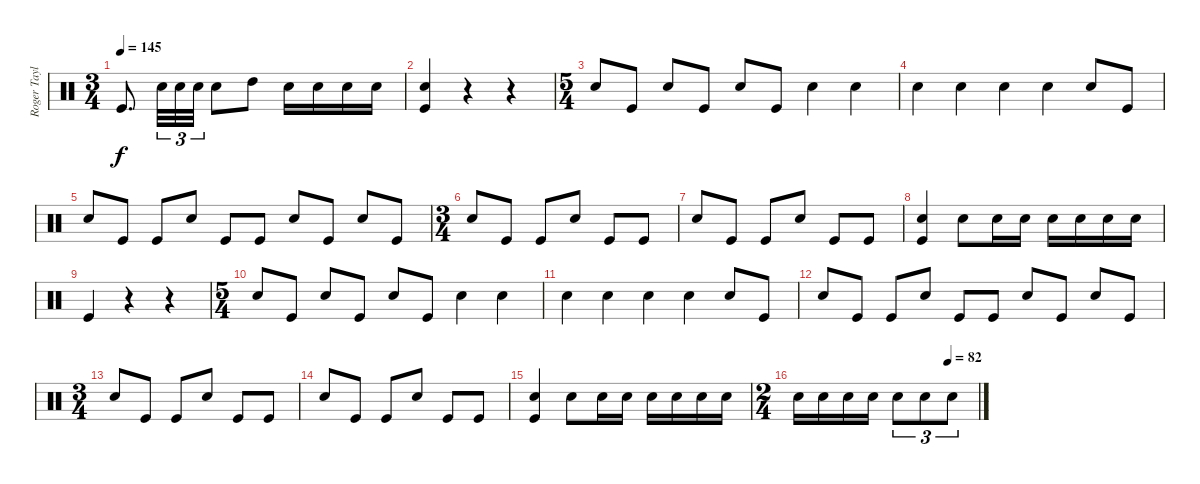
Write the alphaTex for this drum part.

\track ("Roger Taylor" "Roger Tayl") {instrument percussion}
\staff {score}
\articulation defaults
\ts (3 4)
\tempo 145
\clef neutral
\ks c "Kick (hit)".8{d dy f} "Snare (hit) 2".32{tu (3 2)} "Snare (hit) 2".32{tu (3 2)} "Snare (hit) 2".32{tu (3 2)} "Snare (hit) 2".8 "High Tom (hit)".8 "Snare (hit) 2".16 "Snare (hit) 2".16 "Snare (hit) 2".16 "Snare (hit) 2".16
|
("Snare (hit) 2" "Kick (hit)").4 r.4 r.4 |
\ts (5 4)
"Snare (hit) 2".8 "Kick (hit)".8 "Snare (hit) 2".8 "Kick (hit)".8 "Snare (hit) 2".8 "Kick (hit)".8 "Snare (hit) 2".4 "Snare (hit) 2".4 |
"Snare (hit) 2".4 "Snare (hit) 2".4 "Snare (hit) 2".4 "Snare (hit) 2".4 "Snare (hit) 2".8 "Kick (hit)".8 |
"Snare (hit) 2".8 "Kick (hit)".8 "Kick (hit)".8 "Snare (hit) 2".8 "Kick (hit)".8 "Kick (hit)".8 "Snare (hit) 2".8 "Kick (hit)".8 "Snare (hit) 2".8 "Kick (hit)".8 |
\ts (3 4)
"Snare (hit) 2".8 "Kick (hit)".8 "Kick (hit)".8 "Snare (hit) 2".8 "Kick (hit)".8 "Kick (hit)".8 |
"Snare (hit) 2".8 "Kick (hit)".8 "Kick (hit)".8 "Snare (hit) 2".8 "Kick (hit)".8 "Kick (hit)".8 |
("Snare (hit) 2" "Kick (hit)").4 "Snare (hit) 2".8 "Snare (hit) 2".16 "Snare (hit) 2".16 "Snare (hit) 2".16 "Snare (hit) 2".16 "Snare (hit) 2".16 "Snare (hit) 2".16 |
"Kick (hit)".4 r.4 r.4 |
\ts (5 4)
"Snare (hit) 2".8 "Kick (hit)".8 "Snare (hit) 2".8 "Kick (hit)".8 "Snare (hit) 2".8 "Kick (hit)".8 "Snare (hit) 2".4 "Snare (hit) 2".4 |
"Snare (hit) 2".4 "Snare (hit) 2".4 "Snare (hit) 2".4 "Snare (hit) 2".4 "Snare (hit) 2".8 "Kick (hit)".8 |
"Snare (hit) 2".8 "Kick (hit)".8 "Kick (hit)".8 "Snare (hit) 2".8 "Kick (hit)".8 "Kick (hit)".8 "Snare (hit) 2".8 "Kick (hit)".8 "Snare (hit) 2".8 "Kick (hit)".8 |
\ts (3 4)
"Snare (hit) 2".8 "Kick (hit)".8 "Kick (hit)".8 "Snare (hit) 2".8 "Kick (hit)".8 "Kick (hit)".8 |
"Snare (hit) 2".8 "Kick (hit)".8 "Kick (hit)".8 "Snare (hit) 2".8 "Kick (hit)".8 "Kick (hit)".8 |
("Snare (hit) 2" "Kick (hit)").4 "Snare (hit) 2".8 "Snare (hit) 2".16 "Snare (hit) 2".16 "Snare (hit) 2".16 "Snare (hit) 2".16 "Snare (hit) 2".16 "Snare (hit) 2".16 |
\ts (2 4)
\tempo (82 0.8333333333333334)
"Snare (hit) 2".16 "Snare (hit) 2".16 "Snare (hit) 2".16 "Snare (hit) 2".16 "Snare (hit) 2".8{tu (3 2)} "Snare (hit) 2".8{tu (3 2)} "Snare (hit) 2".8{tu (3 2)}
